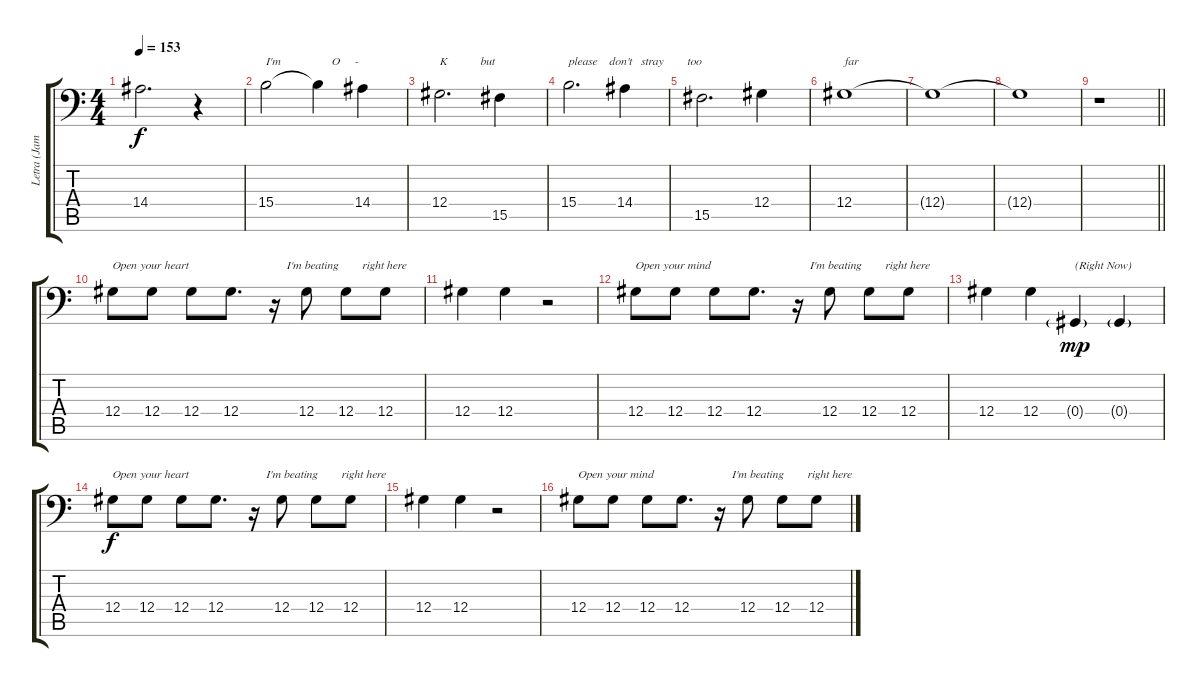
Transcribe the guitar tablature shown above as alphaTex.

\track ("Letra (James)" "Letra (Jam") {instrument lead2sawtooth}
\staff {score tabs}
\tuning (Bb3 F3 Db3 Ab2 Eb2 Ab1) {hide}
\ts (4 4)
\tempo 153
\clef f4
\ks c
14.4.2{d dy f} r.4 |
15.4.2{txt "I'm                 O     -    "} 15.4{t}.4 14.4.4 |
12.4.2{d txt "K           but"} 15.5.4 |
15.4.2{d txt "please    don't   stray        too             "} 14.4.4 |
15.5.2{d} 12.4.4 |
12.4.1{txt "far"} |
12.4{t}.1 |
12.4{t}.1 |
\barLineRight lightlight
r.1 |
12.4.8{txt "Open your heart"} 12.4.8 12.4.8 12.4.8{d} r.16{txt "    I'm beating        right here"} 12.4.8 12.4.8 12.4.8 |
12.4.4 12.4.4 r.2 |
12.4.8{txt "Open your mind"} 12.4.8 12.4.8 12.4.8{d} r.16{txt "    I'm beating        right here"} 12.4.8 12.4.8 12.4.8 |
12.4.4 12.4.4 0.4{g}.4{txt "(Right Now)" dy mp} 0.4{g}.4 |
12.4.8{txt "Open your heart" dy f} 12.4.8 12.4.8 12.4.8{d} r.16{txt "    I'm beating        right here"} 12.4.8 12.4.8 12.4.8 |
12.4.4 12.4.4 r.2 |
12.4.8{txt "Open your mind"} 12.4.8 12.4.8 12.4.8{d} r.16{txt "    I'm beating        right here"} 12.4.8 12.4.8 12.4.8
